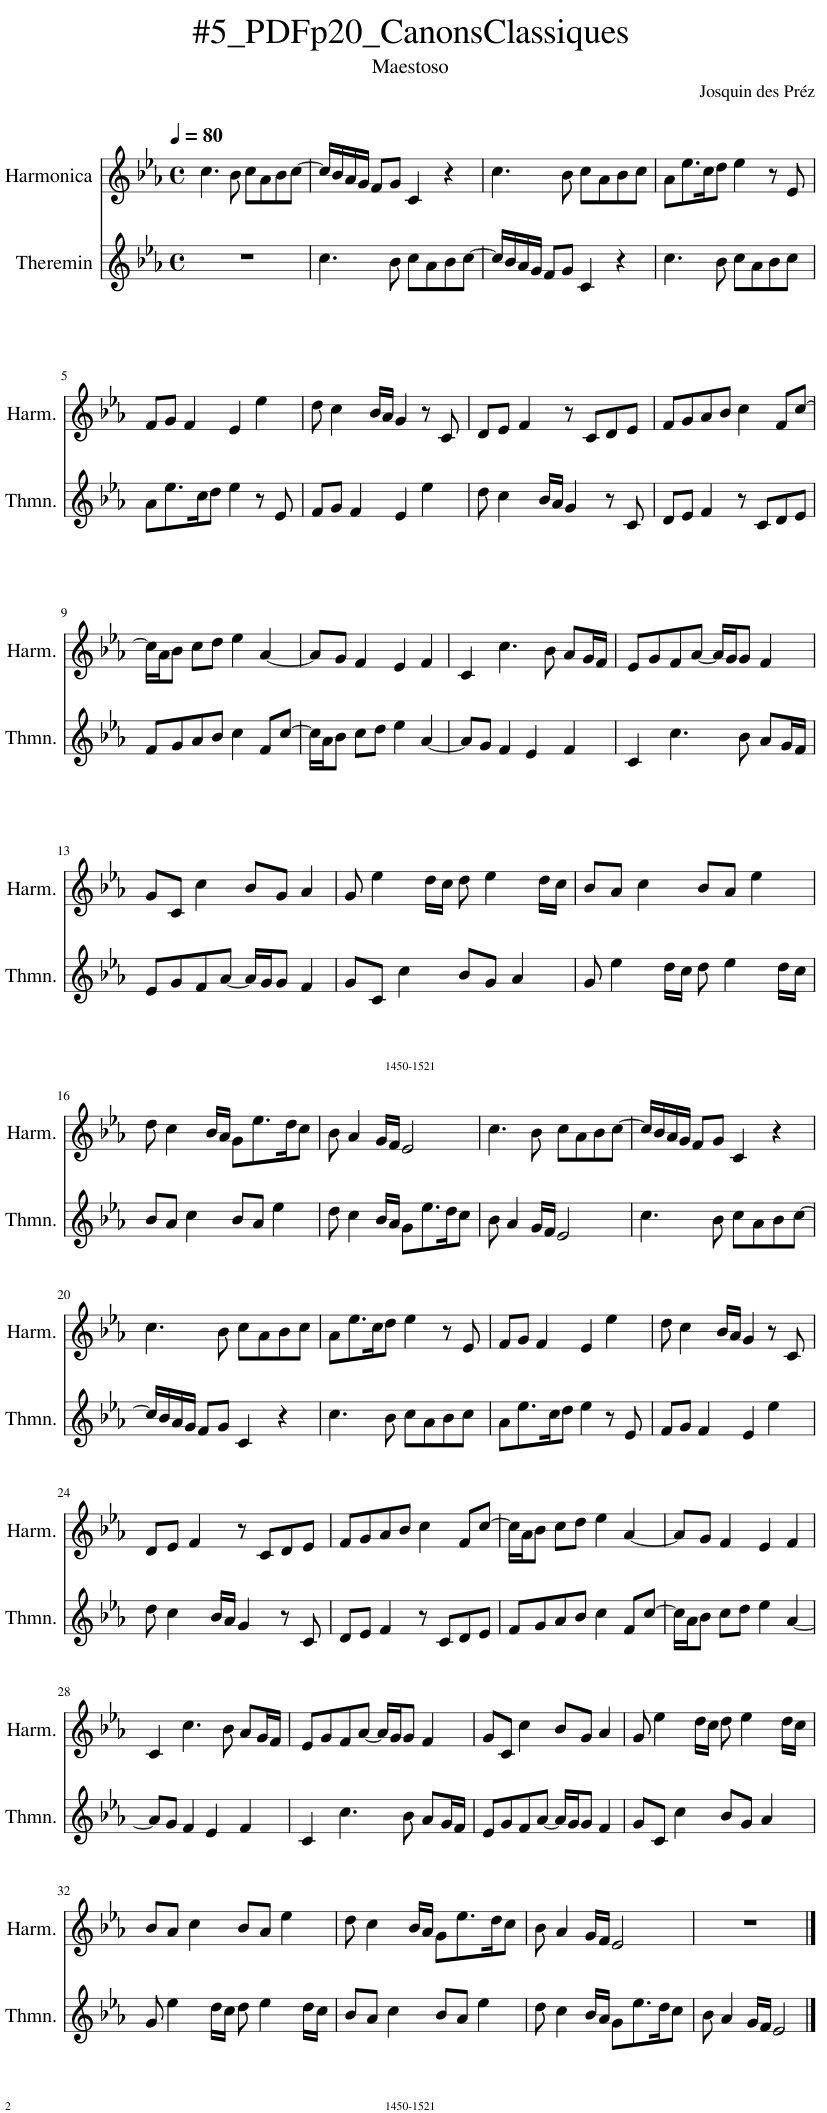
X:1
%%score 1 2
L:1/8
Q:1/4=80
M:4/4
I:linebreak $
K:Eb
V:1 treble
V:2 treble
V:1
 c3 B cABc- | c/B/A/G/ FG C2 z2 | c3 B cABc | Ae>cd e2 z E |$ FG F2 E2 e2 | %5
 d c2 B/A/ G2 z C | DE F2 z CDE | FGAB c2 Fc- |$ c/A/B cd e2 A2- | AG F2 E2 F2 | %10
 C2 c3 B AG/F/ | EGFA- A/G/G F2 |$ GC c2 BG A2 | G e2 d/c/ d e2 d/c/ | BA c2 BA e2 |$ %15
 d c2 B/A/ Ge>dc | B A2 G/F/ E4 | c3 B cABc- | c/B/A/G/ FG C2 z2 |$ c3 B cABc | %20
 Ae>cd e2 z E | FG F2 E2 e2 | d c2 B/A/ G2 z C |$ DE F2 z CDE | FGAB c2 Fc- | %25
 c/A/B cd e2 A2- | AG F2 E2 F2 |$ C2 c3 B AG/F/ | EGFA- A/G/G F2 | GC c2 BG A2 | %30
 G e2 d/c/ d e2 d/c/ |$ BA c2 BA e2 | d c2 B/A/ Ge>dc | B A2 G/F/ E4 | z8 |] %35
V:2
 z8 | c3 B cABc- | c/B/A/G/ FG C2 z2 | c3 B cABc |$ Ae>cd e2 z E | %5
 FG F2 E2 e2 | d c2 B/A/ G2 z C | DE F2 z CDE |$ FGAB c2 Fc- | c/A/B cd e2 A2- | %10
 AG F2 E2 F2 | C2 c3 B AG/F/ |$ EGFA- A/G/G F2 | GC c2 BG A2 | G e2 d/c/ d e2 d/c/ |$ %15
 BA c2 BA e2 | d c2 B/A/ Ge>dc | B A2 G/F/ E4 | c3 B cABc- |$ c/B/A/G/ FG C2 z2 | %20
 c3 B cABc | Ae>cd e2 z E | FG F2 E2 e2 |$ d c2 B/A/ G2 z C | DE F2 z CDE | %25
 FGAB c2 Fc- | c/A/B cd e2 A2- |$ AG F2 E2 F2 | C2 c3 B AG/F/ | EGFA- A/G/G F2 | %30
 GC c2 BG A2 |$ G e2 d/c/ d e2 d/c/ | BA c2 BA e2 | d c2 B/A/ Ge>dc | B A2 G/F/ E4 |] %35
